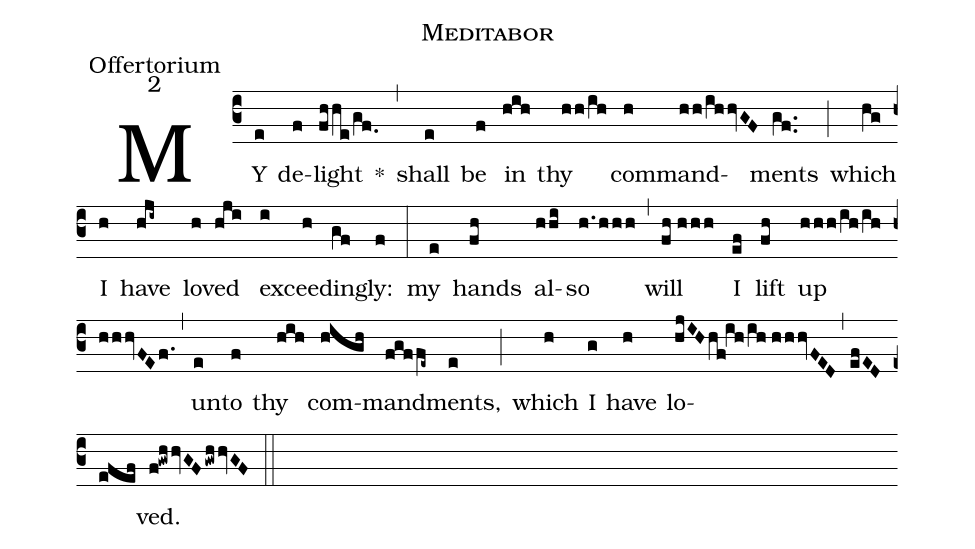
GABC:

name:Meditabor;
office-part:Offertorium;
mode:2;
%%
(c3) MY(e) de(f)light(fhhe/gf.0) *(,) shall(e) be(f) in(hih) thy(hh/ih) com(h)mand(hh/ihhvGF)ments(gf..) (;) which(hg) I(h) have(hji~) lo(h)ved(hji) ex(i)cee(h)ding(gf)ly:(f) (:) my(e) hands(fh) al(hhi)so(h.1hhh) (,) will(fh//hhh) I(ef) lift(fh) up(hhh/ih/ih//hhhvFEf.1) (,) un(e)to(f) thy(hih) com(high)mand(fgffe~)ments,(e) (;) which(h) I(g) have(h) lo(hjIH/hf!ih/ih//hhhvFED,efED/efef)ved.(f!gwhhvGF/gwhhvGF) (::)
